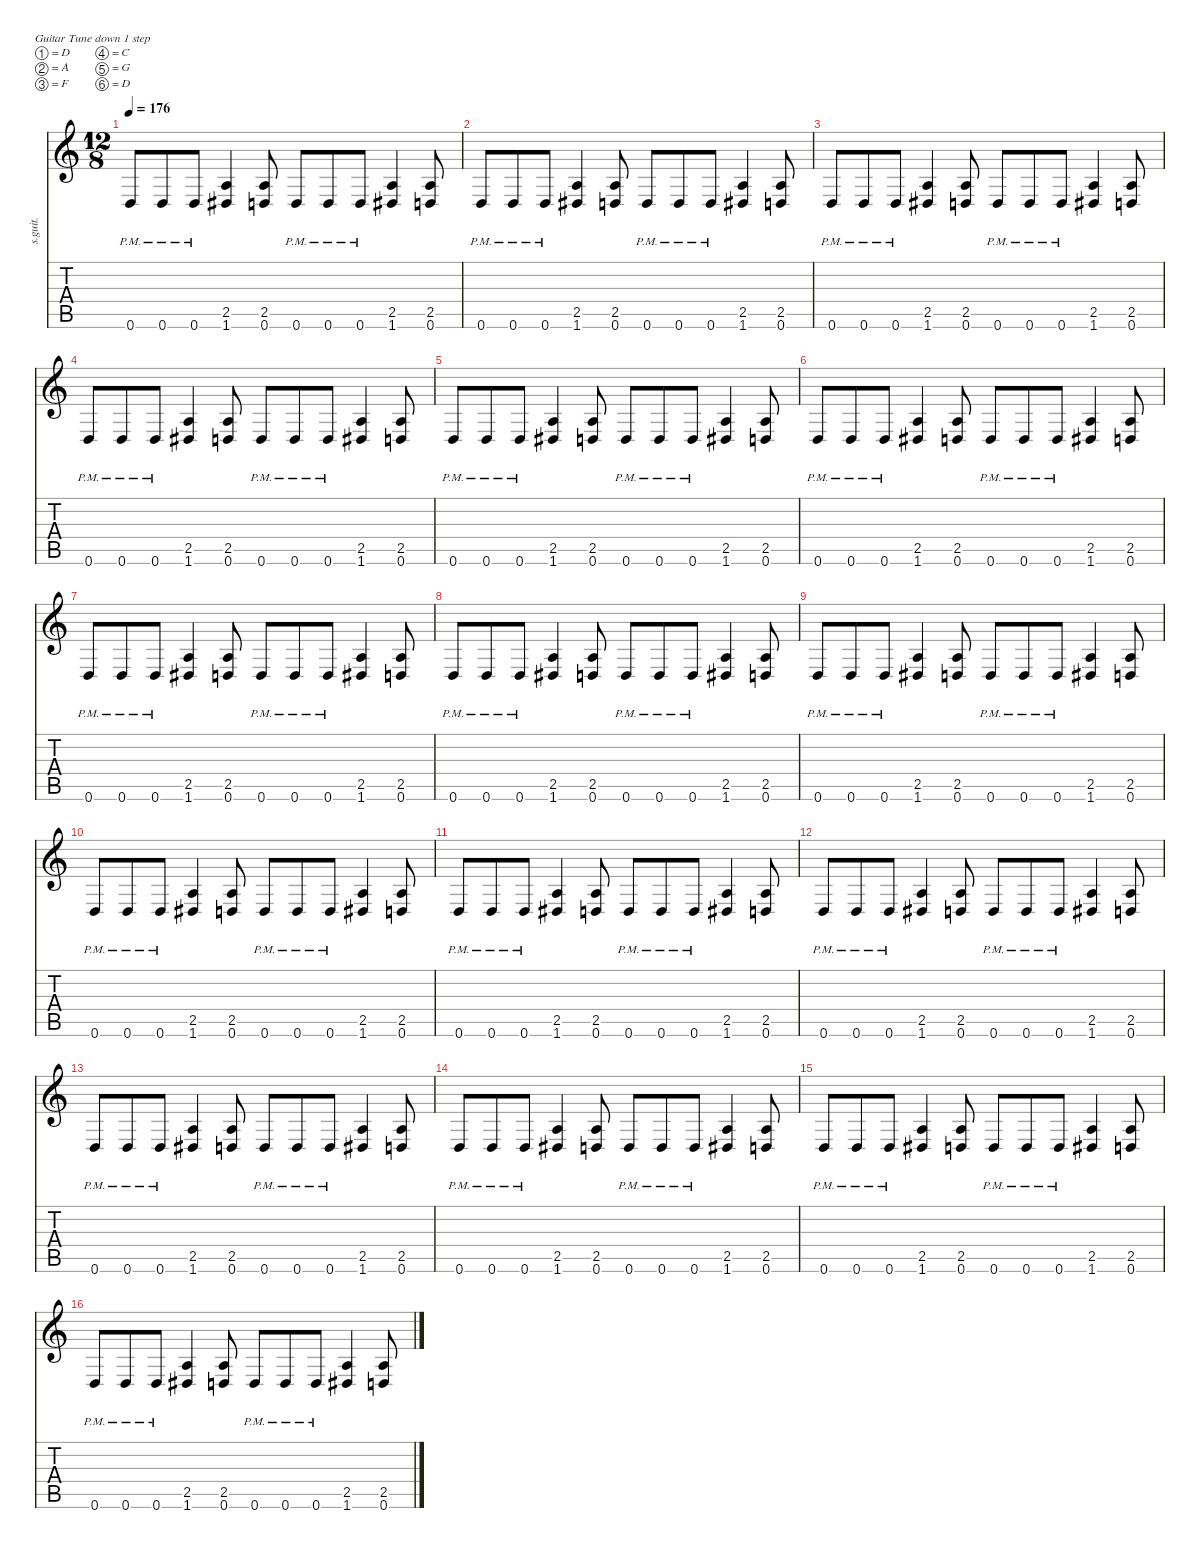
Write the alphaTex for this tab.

\defaultSystemsLayout 4
\hideDynamics
\bracketExtendMode nobrackets
\track ("Dimebag  Darrell" "s.guit.") {instrument distortionguitar}
\staff {score tabs}
\tuning (D4 A3 F3 C3 G2 D2)
\ts (12 8)
\tempo 176
\clef g2
\ks c
0.6{pm}.8{lyrics (0 "") lyrics (1 "") lyrics (2 "") lyrics (3 "") lyrics (4 "") dy f} 0.6{pm}.8{lyrics (0 "") lyrics (1 "") lyrics (2 "") lyrics (3 "") lyrics (4 "")} 0.6{pm}.8{lyrics (0 "") lyrics (1 "") lyrics (2 "") lyrics (3 "") lyrics (4 "")} (2.5 1.6{acc #}).4{lyrics (0 "") lyrics (1 "") lyrics (2 "") lyrics (3 "") lyrics (4 "")} (2.5 0.6).8{lyrics (0 "") lyrics (1 "") lyrics (2 "") lyrics (3 "") lyrics (4 "")} 0.6{pm}.8{lyrics (0 "") lyrics (1 "") lyrics (2 "") lyrics (3 "") lyrics (4 "")} 0.6{pm}.8{lyrics (0 "") lyrics (1 "") lyrics (2 "") lyrics (3 "") lyrics (4 "")} 0.6{pm}.8{lyrics (0 "") lyrics (1 "") lyrics (2 "") lyrics (3 "") lyrics (4 "")} (2.5 1.6{acc #}).4{lyrics (0 "") lyrics (1 "") lyrics (2 "") lyrics (3 "") lyrics (4 "")} (2.5 0.6).8{lyrics (0 "") lyrics (1 "") lyrics (2 "") lyrics (3 "") lyrics (4 "")} |
0.6{pm}.8{lyrics (0 "") lyrics (1 "") lyrics (2 "") lyrics (3 "") lyrics (4 "")} 0.6{pm}.8{lyrics (0 "") lyrics (1 "") lyrics (2 "") lyrics (3 "") lyrics (4 "")} 0.6{pm}.8{lyrics (0 "") lyrics (1 "") lyrics (2 "") lyrics (3 "") lyrics (4 "")} (2.5 1.6{acc #}).4{lyrics (0 "") lyrics (1 "") lyrics (2 "") lyrics (3 "") lyrics (4 "")} (2.5 0.6).8{lyrics (0 "") lyrics (1 "") lyrics (2 "") lyrics (3 "") lyrics (4 "")} 0.6{pm}.8{lyrics (0 "") lyrics (1 "") lyrics (2 "") lyrics (3 "") lyrics (4 "")} 0.6{pm}.8{lyrics (0 "") lyrics (1 "") lyrics (2 "") lyrics (3 "") lyrics (4 "")} 0.6{pm}.8{lyrics (0 "") lyrics (1 "") lyrics (2 "") lyrics (3 "") lyrics (4 "")} (2.5 1.6{acc #}).4{lyrics (0 "") lyrics (1 "") lyrics (2 "") lyrics (3 "") lyrics (4 "")} (2.5 0.6).8{lyrics (0 "") lyrics (1 "") lyrics (2 "") lyrics (3 "") lyrics (4 "")} |
0.6{pm}.8{lyrics (0 "") lyrics (1 "") lyrics (2 "") lyrics (3 "") lyrics (4 "")} 0.6{pm}.8{lyrics (0 "") lyrics (1 "") lyrics (2 "") lyrics (3 "") lyrics (4 "")} 0.6{pm}.8{lyrics (0 "") lyrics (1 "") lyrics (2 "") lyrics (3 "") lyrics (4 "")} (2.5 1.6{acc #}).4{lyrics (0 "") lyrics (1 "") lyrics (2 "") lyrics (3 "") lyrics (4 "")} (2.5 0.6).8{lyrics (0 "") lyrics (1 "") lyrics (2 "") lyrics (3 "") lyrics (4 "")} 0.6{pm}.8{lyrics (0 "") lyrics (1 "") lyrics (2 "") lyrics (3 "") lyrics (4 "")} 0.6{pm}.8{lyrics (0 "") lyrics (1 "") lyrics (2 "") lyrics (3 "") lyrics (4 "")} 0.6{pm}.8{lyrics (0 "") lyrics (1 "") lyrics (2 "") lyrics (3 "") lyrics (4 "")} (2.5 1.6{acc #}).4{lyrics (0 "") lyrics (1 "") lyrics (2 "") lyrics (3 "") lyrics (4 "")} (2.5 0.6).8{lyrics (0 "") lyrics (1 "") lyrics (2 "") lyrics (3 "") lyrics (4 "")} |
0.6{pm}.8{lyrics (0 "") lyrics (1 "") lyrics (2 "") lyrics (3 "") lyrics (4 "")} 0.6{pm}.8{lyrics (0 "") lyrics (1 "") lyrics (2 "") lyrics (3 "") lyrics (4 "")} 0.6{pm}.8{lyrics (0 "") lyrics (1 "") lyrics (2 "") lyrics (3 "") lyrics (4 "")} (2.5 1.6{acc #}).4{lyrics (0 "") lyrics (1 "") lyrics (2 "") lyrics (3 "") lyrics (4 "")} (2.5 0.6).8{lyrics (0 "") lyrics (1 "") lyrics (2 "") lyrics (3 "") lyrics (4 "")} 0.6{pm}.8{lyrics (0 "") lyrics (1 "") lyrics (2 "") lyrics (3 "") lyrics (4 "")} 0.6{pm}.8{lyrics (0 "") lyrics (1 "") lyrics (2 "") lyrics (3 "") lyrics (4 "")} 0.6{pm}.8{lyrics (0 "") lyrics (1 "") lyrics (2 "") lyrics (3 "") lyrics (4 "")} (2.5 1.6{acc #}).4{lyrics (0 "") lyrics (1 "") lyrics (2 "") lyrics (3 "") lyrics (4 "")} (2.5 0.6).8{lyrics (0 "") lyrics (1 "") lyrics (2 "") lyrics (3 "") lyrics (4 "")} |
0.6{pm}.8{lyrics (0 "") lyrics (1 "") lyrics (2 "") lyrics (3 "") lyrics (4 "")} 0.6{pm}.8{lyrics (0 "") lyrics (1 "") lyrics (2 "") lyrics (3 "") lyrics (4 "")} 0.6{pm}.8{lyrics (0 "") lyrics (1 "") lyrics (2 "") lyrics (3 "") lyrics (4 "")} (2.5 1.6{acc #}).4{lyrics (0 "") lyrics (1 "") lyrics (2 "") lyrics (3 "") lyrics (4 "")} (2.5 0.6).8{lyrics (0 "") lyrics (1 "") lyrics (2 "") lyrics (3 "") lyrics (4 "")} 0.6{pm}.8{lyrics (0 "") lyrics (1 "") lyrics (2 "") lyrics (3 "") lyrics (4 "")} 0.6{pm}.8{lyrics (0 "") lyrics (1 "") lyrics (2 "") lyrics (3 "") lyrics (4 "")} 0.6{pm}.8{lyrics (0 "") lyrics (1 "") lyrics (2 "") lyrics (3 "") lyrics (4 "")} (2.5 1.6{acc #}).4{lyrics (0 "") lyrics (1 "") lyrics (2 "") lyrics (3 "") lyrics (4 "")} (2.5 0.6).8{lyrics (0 "") lyrics (1 "") lyrics (2 "") lyrics (3 "") lyrics (4 "")} |
0.6{pm}.8{lyrics (0 "") lyrics (1 "") lyrics (2 "") lyrics (3 "") lyrics (4 "")} 0.6{pm}.8{lyrics (0 "") lyrics (1 "") lyrics (2 "") lyrics (3 "") lyrics (4 "")} 0.6{pm}.8{lyrics (0 "") lyrics (1 "") lyrics (2 "") lyrics (3 "") lyrics (4 "")} (2.5 1.6{acc #}).4{lyrics (0 "") lyrics (1 "") lyrics (2 "") lyrics (3 "") lyrics (4 "")} (2.5 0.6).8{lyrics (0 "") lyrics (1 "") lyrics (2 "") lyrics (3 "") lyrics (4 "")} 0.6{pm}.8{lyrics (0 "") lyrics (1 "") lyrics (2 "") lyrics (3 "") lyrics (4 "")} 0.6{pm}.8{lyrics (0 "") lyrics (1 "") lyrics (2 "") lyrics (3 "") lyrics (4 "")} 0.6{pm}.8{lyrics (0 "") lyrics (1 "") lyrics (2 "") lyrics (3 "") lyrics (4 "")} (2.5 1.6{acc #}).4{lyrics (0 "") lyrics (1 "") lyrics (2 "") lyrics (3 "") lyrics (4 "")} (2.5 0.6).8{lyrics (0 "") lyrics (1 "") lyrics (2 "") lyrics (3 "") lyrics (4 "")} |
0.6{pm}.8{lyrics (0 "") lyrics (1 "") lyrics (2 "") lyrics (3 "") lyrics (4 "")} 0.6{pm}.8{lyrics (0 "") lyrics (1 "") lyrics (2 "") lyrics (3 "") lyrics (4 "")} 0.6{pm}.8{lyrics (0 "") lyrics (1 "") lyrics (2 "") lyrics (3 "") lyrics (4 "")} (2.5 1.6{acc #}).4{lyrics (0 "") lyrics (1 "") lyrics (2 "") lyrics (3 "") lyrics (4 "")} (2.5 0.6).8{lyrics (0 "") lyrics (1 "") lyrics (2 "") lyrics (3 "") lyrics (4 "")} 0.6{pm}.8{lyrics (0 "") lyrics (1 "") lyrics (2 "") lyrics (3 "") lyrics (4 "")} 0.6{pm}.8{lyrics (0 "") lyrics (1 "") lyrics (2 "") lyrics (3 "") lyrics (4 "")} 0.6{pm}.8{lyrics (0 "") lyrics (1 "") lyrics (2 "") lyrics (3 "") lyrics (4 "")} (2.5 1.6{acc #}).4{lyrics (0 "") lyrics (1 "") lyrics (2 "") lyrics (3 "") lyrics (4 "")} (2.5 0.6).8{lyrics (0 "") lyrics (1 "") lyrics (2 "") lyrics (3 "") lyrics (4 "")} |
0.6{pm}.8{lyrics (0 "") lyrics (1 "") lyrics (2 "") lyrics (3 "") lyrics (4 "")} 0.6{pm}.8{lyrics (0 "") lyrics (1 "") lyrics (2 "") lyrics (3 "") lyrics (4 "")} 0.6{pm}.8{lyrics (0 "") lyrics (1 "") lyrics (2 "") lyrics (3 "") lyrics (4 "")} (2.5 1.6{acc #}).4{lyrics (0 "") lyrics (1 "") lyrics (2 "") lyrics (3 "") lyrics (4 "")} (2.5 0.6).8{lyrics (0 "") lyrics (1 "") lyrics (2 "") lyrics (3 "") lyrics (4 "")} 0.6{pm}.8{lyrics (0 "") lyrics (1 "") lyrics (2 "") lyrics (3 "") lyrics (4 "")} 0.6{pm}.8{lyrics (0 "") lyrics (1 "") lyrics (2 "") lyrics (3 "") lyrics (4 "")} 0.6{pm}.8{lyrics (0 "") lyrics (1 "") lyrics (2 "") lyrics (3 "") lyrics (4 "")} (2.5 1.6{acc #}).4{lyrics (0 "") lyrics (1 "") lyrics (2 "") lyrics (3 "") lyrics (4 "")} (2.5 0.6).8{lyrics (0 "") lyrics (1 "") lyrics (2 "") lyrics (3 "") lyrics (4 "")} |
0.6{pm}.8{lyrics (0 "") lyrics (1 "") lyrics (2 "") lyrics (3 "") lyrics (4 "")} 0.6{pm}.8{lyrics (0 "") lyrics (1 "") lyrics (2 "") lyrics (3 "") lyrics (4 "")} 0.6{pm}.8{lyrics (0 "") lyrics (1 "") lyrics (2 "") lyrics (3 "") lyrics (4 "")} (2.5 1.6{acc #}).4{lyrics (0 "") lyrics (1 "") lyrics (2 "") lyrics (3 "") lyrics (4 "")} (2.5 0.6).8{lyrics (0 "") lyrics (1 "") lyrics (2 "") lyrics (3 "") lyrics (4 "")} 0.6{pm}.8{lyrics (0 "") lyrics (1 "") lyrics (2 "") lyrics (3 "") lyrics (4 "")} 0.6{pm}.8{lyrics (0 "") lyrics (1 "") lyrics (2 "") lyrics (3 "") lyrics (4 "")} 0.6{pm}.8{lyrics (0 "") lyrics (1 "") lyrics (2 "") lyrics (3 "") lyrics (4 "")} (2.5 1.6{acc #}).4{lyrics (0 "") lyrics (1 "") lyrics (2 "") lyrics (3 "") lyrics (4 "")} (2.5 0.6).8{lyrics (0 "") lyrics (1 "") lyrics (2 "") lyrics (3 "") lyrics (4 "")} |
0.6{pm}.8{lyrics (0 "") lyrics (1 "") lyrics (2 "") lyrics (3 "") lyrics (4 "")} 0.6{pm}.8{lyrics (0 "") lyrics (1 "") lyrics (2 "") lyrics (3 "") lyrics (4 "")} 0.6{pm}.8{lyrics (0 "") lyrics (1 "") lyrics (2 "") lyrics (3 "") lyrics (4 "")} (2.5 1.6{acc #}).4{lyrics (0 "") lyrics (1 "") lyrics (2 "") lyrics (3 "") lyrics (4 "")} (2.5 0.6).8{lyrics (0 "") lyrics (1 "") lyrics (2 "") lyrics (3 "") lyrics (4 "")} 0.6{pm}.8{lyrics (0 "") lyrics (1 "") lyrics (2 "") lyrics (3 "") lyrics (4 "")} 0.6{pm}.8{lyrics (0 "") lyrics (1 "") lyrics (2 "") lyrics (3 "") lyrics (4 "")} 0.6{pm}.8{lyrics (0 "") lyrics (1 "") lyrics (2 "") lyrics (3 "") lyrics (4 "")} (2.5 1.6{acc #}).4{lyrics (0 "") lyrics (1 "") lyrics (2 "") lyrics (3 "") lyrics (4 "")} (2.5 0.6).8{lyrics (0 "") lyrics (1 "") lyrics (2 "") lyrics (3 "") lyrics (4 "")} |
0.6{pm}.8{lyrics (0 "") lyrics (1 "") lyrics (2 "") lyrics (3 "") lyrics (4 "")} 0.6{pm}.8{lyrics (0 "") lyrics (1 "") lyrics (2 "") lyrics (3 "") lyrics (4 "")} 0.6{pm}.8{lyrics (0 "") lyrics (1 "") lyrics (2 "") lyrics (3 "") lyrics (4 "")} (2.5 1.6{acc #}).4{lyrics (0 "") lyrics (1 "") lyrics (2 "") lyrics (3 "") lyrics (4 "")} (2.5 0.6).8{lyrics (0 "") lyrics (1 "") lyrics (2 "") lyrics (3 "") lyrics (4 "")} 0.6{pm}.8{lyrics (0 "") lyrics (1 "") lyrics (2 "") lyrics (3 "") lyrics (4 "")} 0.6{pm}.8{lyrics (0 "") lyrics (1 "") lyrics (2 "") lyrics (3 "") lyrics (4 "")} 0.6{pm}.8{lyrics (0 "") lyrics (1 "") lyrics (2 "") lyrics (3 "") lyrics (4 "")} (2.5 1.6{acc #}).4{lyrics (0 "") lyrics (1 "") lyrics (2 "") lyrics (3 "") lyrics (4 "")} (2.5 0.6).8{lyrics (0 "") lyrics (1 "") lyrics (2 "") lyrics (3 "") lyrics (4 "")} |
0.6{pm}.8{lyrics (0 "") lyrics (1 "") lyrics (2 "") lyrics (3 "") lyrics (4 "")} 0.6{pm}.8{lyrics (0 "") lyrics (1 "") lyrics (2 "") lyrics (3 "") lyrics (4 "")} 0.6{pm}.8{lyrics (0 "") lyrics (1 "") lyrics (2 "") lyrics (3 "") lyrics (4 "")} (2.5 1.6{acc #}).4{lyrics (0 "") lyrics (1 "") lyrics (2 "") lyrics (3 "") lyrics (4 "")} (2.5 0.6).8{lyrics (0 "") lyrics (1 "") lyrics (2 "") lyrics (3 "") lyrics (4 "")} 0.6{pm}.8{lyrics (0 "") lyrics (1 "") lyrics (2 "") lyrics (3 "") lyrics (4 "")} 0.6{pm}.8{lyrics (0 "") lyrics (1 "") lyrics (2 "") lyrics (3 "") lyrics (4 "")} 0.6{pm}.8{lyrics (0 "") lyrics (1 "") lyrics (2 "") lyrics (3 "") lyrics (4 "")} (2.5 1.6{acc #}).4{lyrics (0 "") lyrics (1 "") lyrics (2 "") lyrics (3 "") lyrics (4 "")} (2.5 0.6).8{lyrics (0 "") lyrics (1 "") lyrics (2 "") lyrics (3 "") lyrics (4 "")} |
0.6{pm}.8{lyrics (0 "") lyrics (1 "") lyrics (2 "") lyrics (3 "") lyrics (4 "")} 0.6{pm}.8{lyrics (0 "") lyrics (1 "") lyrics (2 "") lyrics (3 "") lyrics (4 "")} 0.6{pm}.8{lyrics (0 "") lyrics (1 "") lyrics (2 "") lyrics (3 "") lyrics (4 "")} (2.5 1.6{acc #}).4{lyrics (0 "") lyrics (1 "") lyrics (2 "") lyrics (3 "") lyrics (4 "")} (2.5 0.6).8{lyrics (0 "") lyrics (1 "") lyrics (2 "") lyrics (3 "") lyrics (4 "")} 0.6{pm}.8{lyrics (0 "") lyrics (1 "") lyrics (2 "") lyrics (3 "") lyrics (4 "")} 0.6{pm}.8{lyrics (0 "") lyrics (1 "") lyrics (2 "") lyrics (3 "") lyrics (4 "")} 0.6{pm}.8{lyrics (0 "") lyrics (1 "") lyrics (2 "") lyrics (3 "") lyrics (4 "")} (2.5 1.6{acc #}).4{lyrics (0 "") lyrics (1 "") lyrics (2 "") lyrics (3 "") lyrics (4 "")} (2.5 0.6).8{lyrics (0 "") lyrics (1 "") lyrics (2 "") lyrics (3 "") lyrics (4 "")} |
0.6{pm}.8{lyrics (0 "") lyrics (1 "") lyrics (2 "") lyrics (3 "") lyrics (4 "")} 0.6{pm}.8{lyrics (0 "") lyrics (1 "") lyrics (2 "") lyrics (3 "") lyrics (4 "")} 0.6{pm}.8{lyrics (0 "") lyrics (1 "") lyrics (2 "") lyrics (3 "") lyrics (4 "")} (2.5 1.6{acc #}).4{lyrics (0 "") lyrics (1 "") lyrics (2 "") lyrics (3 "") lyrics (4 "")} (2.5 0.6).8{lyrics (0 "") lyrics (1 "") lyrics (2 "") lyrics (3 "") lyrics (4 "")} 0.6{pm}.8{lyrics (0 "") lyrics (1 "") lyrics (2 "") lyrics (3 "") lyrics (4 "")} 0.6{pm}.8{lyrics (0 "") lyrics (1 "") lyrics (2 "") lyrics (3 "") lyrics (4 "")} 0.6{pm}.8{lyrics (0 "") lyrics (1 "") lyrics (2 "") lyrics (3 "") lyrics (4 "")} (2.5 1.6{acc #}).4{lyrics (0 "") lyrics (1 "") lyrics (2 "") lyrics (3 "") lyrics (4 "")} (2.5 0.6).8{lyrics (0 "") lyrics (1 "") lyrics (2 "") lyrics (3 "") lyrics (4 "")} |
0.6{pm}.8{lyrics (0 "") lyrics (1 "") lyrics (2 "") lyrics (3 "") lyrics (4 "")} 0.6{pm}.8{lyrics (0 "") lyrics (1 "") lyrics (2 "") lyrics (3 "") lyrics (4 "")} 0.6{pm}.8{lyrics (0 "") lyrics (1 "") lyrics (2 "") lyrics (3 "") lyrics (4 "")} (2.5 1.6{acc #}).4{lyrics (0 "") lyrics (1 "") lyrics (2 "") lyrics (3 "") lyrics (4 "")} (2.5 0.6).8{lyrics (0 "") lyrics (1 "") lyrics (2 "") lyrics (3 "") lyrics (4 "")} 0.6{pm}.8{lyrics (0 "") lyrics (1 "") lyrics (2 "") lyrics (3 "") lyrics (4 "")} 0.6{pm}.8{lyrics (0 "") lyrics (1 "") lyrics (2 "") lyrics (3 "") lyrics (4 "")} 0.6{pm}.8{lyrics (0 "") lyrics (1 "") lyrics (2 "") lyrics (3 "") lyrics (4 "")} (2.5 1.6{acc #}).4{lyrics (0 "") lyrics (1 "") lyrics (2 "") lyrics (3 "") lyrics (4 "")} (2.5 0.6).8{lyrics (0 "") lyrics (1 "") lyrics (2 "") lyrics (3 "") lyrics (4 "")} |
0.6{pm}.8{lyrics (0 "") lyrics (1 "") lyrics (2 "") lyrics (3 "") lyrics (4 "")} 0.6{pm}.8{lyrics (0 "") lyrics (1 "") lyrics (2 "") lyrics (3 "") lyrics (4 "")} 0.6{pm}.8{lyrics (0 "") lyrics (1 "") lyrics (2 "") lyrics (3 "") lyrics (4 "")} (2.5 1.6{acc #}).4{lyrics (0 "") lyrics (1 "") lyrics (2 "") lyrics (3 "") lyrics (4 "")} (2.5 0.6).8{lyrics (0 "") lyrics (1 "") lyrics (2 "") lyrics (3 "") lyrics (4 "")} 0.6{pm}.8{lyrics (0 "") lyrics (1 "") lyrics (2 "") lyrics (3 "") lyrics (4 "")} 0.6{pm}.8{lyrics (0 "") lyrics (1 "") lyrics (2 "") lyrics (3 "") lyrics (4 "")} 0.6{pm}.8{lyrics (0 "") lyrics (1 "") lyrics (2 "") lyrics (3 "") lyrics (4 "")} (2.5 1.6{acc #}).4{lyrics (0 "") lyrics (1 "") lyrics (2 "") lyrics (3 "") lyrics (4 "")} (2.5 0.6).8{lyrics (0 "") lyrics (1 "") lyrics (2 "") lyrics (3 "") lyrics (4 "")}
